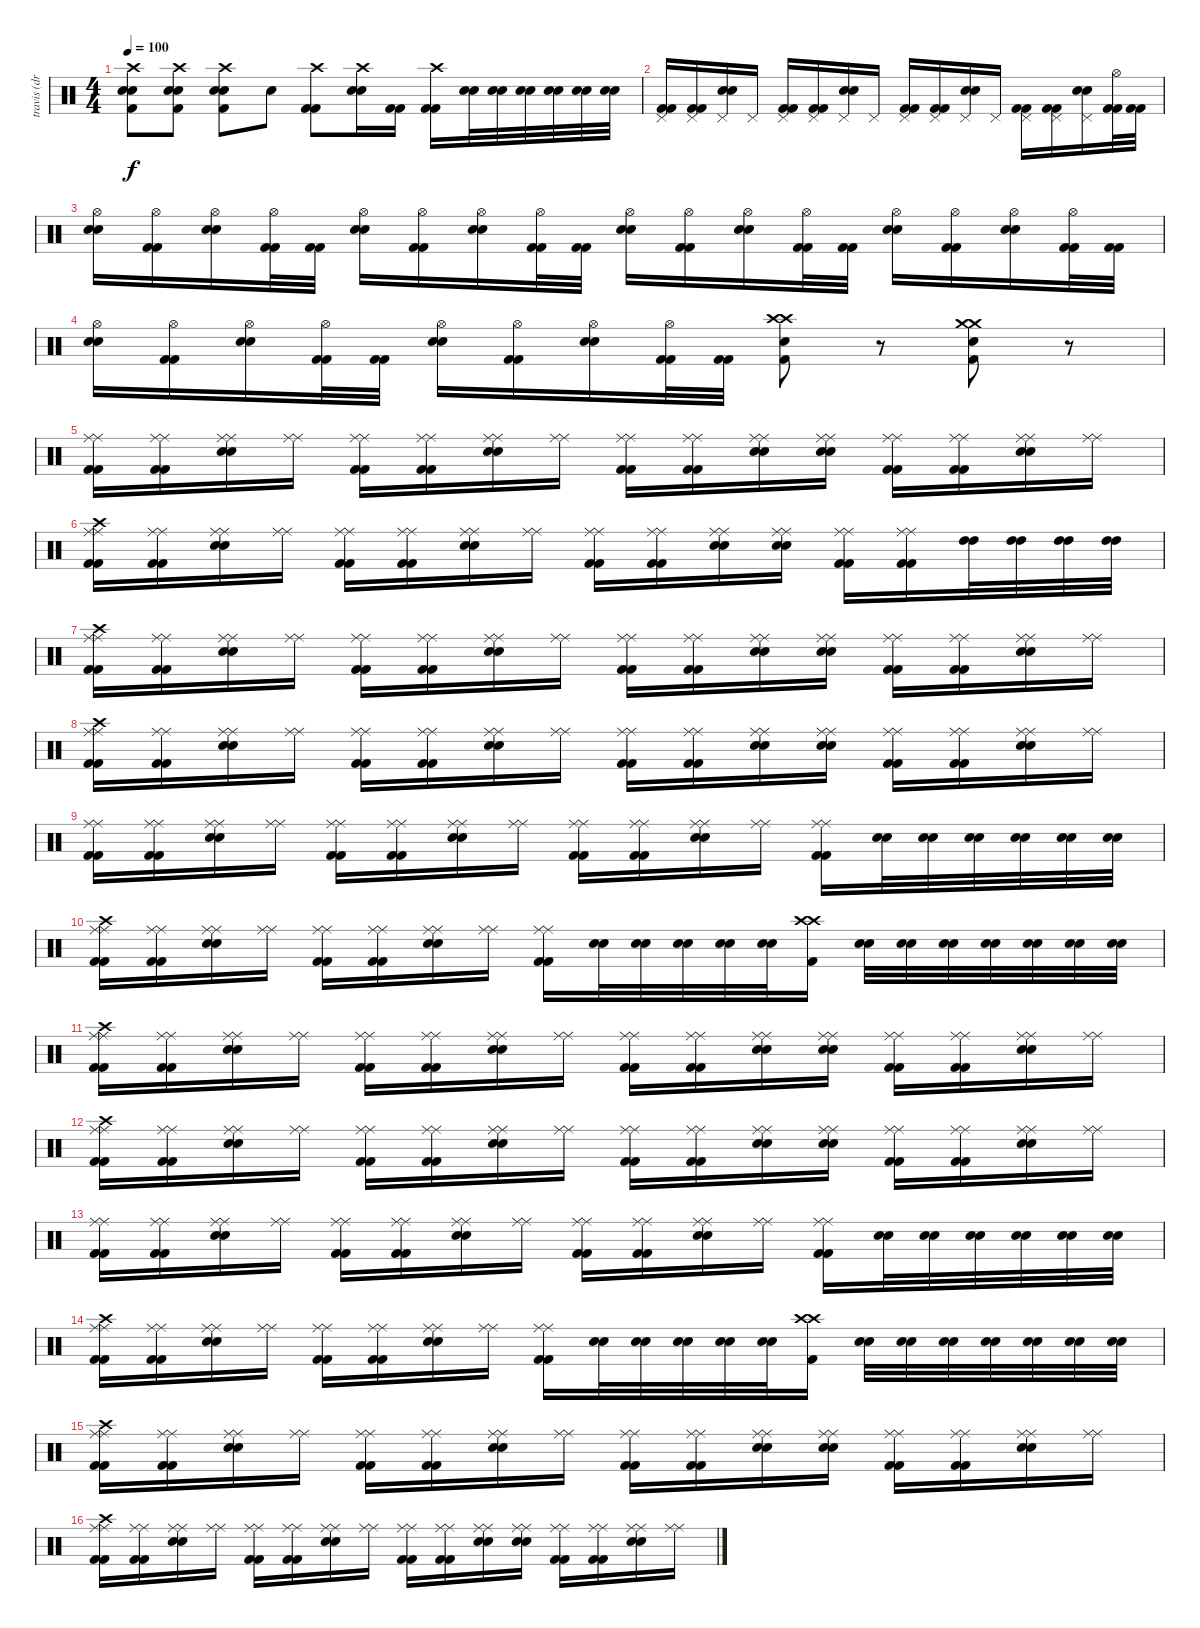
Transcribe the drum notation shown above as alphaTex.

\track ("travis (drums)" "travis (dr") {instrument percussion}
\staff {score}
\articulation defaults
\ts (4 4)
\tempo 100
\clef neutral
\ks c
("Snare (hit) 2" "Snare (hit) 2" "Kick (hit) 2" "Crash high (hit)").8{dy f} ("Snare (hit) 2" "Snare (hit) 2" "Kick (hit) 2" "Crash high (hit)").8 ("Snare (hit) 2" "Snare (hit) 2" "Kick (hit) 2" "Crash high (hit)").8 "Snare (hit) 2".8 ("Kick (hit) 2" "Kick (hit) 2" "Crash high (hit)").8 ("Snare (hit) 2" "Snare (hit) 2" "Crash high (hit)").16 ("Kick (hit) 2" "Kick (hit) 2").16 ("Kick (hit) 2" "Kick (hit) 2" "Crash high (hit)").16 ("Snare (hit) 2" "Snare (hit) 2").32 ("Snare (hit) 2" "Snare (hit) 2").32 ("Snare (hit) 2" "Snare (hit) 2").32 ("Snare (hit) 2" "Snare (hit) 2").32 ("Snare (hit) 2" "Snare (hit) 2").32 ("Snare (hit) 2" "Snare (hit) 2").32 |
("Kick (hit) 2" "Kick (hit) 2" "Pedal Hi-Hat (hit)").16 ("Kick (hit) 2" "Kick (hit) 2" "Pedal Hi-Hat (hit)").16 ("Snare (hit) 2" "Snare (hit) 2" "Pedal Hi-Hat (hit)").16 "Pedal Hi-Hat (hit)".16 ("Kick (hit) 2" "Kick (hit) 2" "Pedal Hi-Hat (hit)").16 ("Kick (hit) 2" "Kick (hit) 2" "Pedal Hi-Hat (hit)").16 ("Snare (hit) 2" "Snare (hit) 2" "Pedal Hi-Hat (hit)").16 "Pedal Hi-Hat (hit)".16 ("Kick (hit) 2" "Kick (hit) 2" "Pedal Hi-Hat (hit)").16 ("Kick (hit) 2" "Kick (hit) 2" "Pedal Hi-Hat (hit)").16 ("Snare (hit) 2" "Snare (hit) 2" "Pedal Hi-Hat (hit)").16 "Pedal Hi-Hat (hit)".16 ("Kick (hit) 2" "Kick (hit) 2" "Pedal Hi-Hat (hit)").16 ("Kick (hit) 2" "Kick (hit) 2" "Pedal Hi-Hat (hit)").16 ("Snare (hit) 2" "Snare (hit) 2" "Pedal Hi-Hat (hit)").16 ("Kick (hit) 2" "Kick (hit) 2" "Hi-Hat (open)").32 ("Kick (hit) 2" "Kick (hit) 2").32 |
("Snare (hit) 2" "Snare (hit) 2" "Hi-Hat (open)").16 ("Kick (hit) 2" "Kick (hit) 2" "Hi-Hat (open)").16 ("Snare (hit) 2" "Snare (hit) 2" "Hi-Hat (open)").16 ("Kick (hit) 2" "Kick (hit) 2" "Hi-Hat (open)").32 ("Kick (hit) 2" "Kick (hit) 2").32 ("Snare (hit) 2" "Snare (hit) 2" "Hi-Hat (open)").16 ("Kick (hit) 2" "Kick (hit) 2" "Hi-Hat (open)").16 ("Snare (hit) 2" "Snare (hit) 2" "Hi-Hat (open)").16 ("Kick (hit) 2" "Kick (hit) 2" "Hi-Hat (open)").32 ("Kick (hit) 2" "Kick (hit) 2").32 ("Snare (hit) 2" "Snare (hit) 2" "Hi-Hat (open)").16 ("Kick (hit) 2" "Kick (hit) 2" "Hi-Hat (open)").16 ("Snare (hit) 2" "Snare (hit) 2" "Hi-Hat (open)").16 ("Kick (hit) 2" "Kick (hit) 2" "Hi-Hat (open)").32 ("Kick (hit) 2" "Kick (hit) 2").32 ("Snare (hit) 2" "Snare (hit) 2" "Hi-Hat (open)").16 ("Kick (hit) 2" "Kick (hit) 2" "Hi-Hat (open)").16 ("Snare (hit) 2" "Snare (hit) 2" "Hi-Hat (open)").16 ("Kick (hit) 2" "Kick (hit) 2" "Hi-Hat (open)").32 ("Kick (hit) 2" "Kick (hit) 2").32 |
("Snare (hit) 2" "Snare (hit) 2" "Hi-Hat (open)").16 ("Kick (hit) 2" "Kick (hit) 2" "Hi-Hat (open)").16 ("Snare (hit) 2" "Snare (hit) 2" "Hi-Hat (open)").16 ("Kick (hit) 2" "Kick (hit) 2" "Hi-Hat (open)").32 ("Kick (hit) 2" "Kick (hit) 2").32 ("Snare (hit) 2" "Snare (hit) 2" "Hi-Hat (open)").16 ("Kick (hit) 2" "Kick (hit) 2" "Hi-Hat (open)").16 ("Snare (hit) 2" "Snare (hit) 2" "Hi-Hat (open)").16 ("Kick (hit) 2" "Kick (hit) 2" "Hi-Hat (open)").32 ("Kick (hit) 2" "Kick (hit) 2").32 ("Crash high (hit)" "Crash high (hit)" "Snare (hit) 2" "Kick (hit) 2").8 r.8 ("Crash medium (hit)" "Crash medium (hit)" "Snare (hit) 2" "Kick (hit) 2").8 r.8 |
("Kick (hit) 2" "Kick (hit) 2" "Ride (middle)" "Ride (middle)").16 ("Kick (hit) 2" "Kick (hit) 2" "Ride (middle)" "Ride (middle)").16 ("Snare (hit) 2" "Snare (hit) 2" "Ride (middle)" "Ride (middle)").16 ("Ride (middle)" "Ride (middle)").16 ("Kick (hit) 2" "Kick (hit) 2" "Ride (middle)" "Ride (middle)").16 ("Kick (hit) 2" "Kick (hit) 2" "Ride (middle)" "Ride (middle)").16 ("Snare (hit) 2" "Snare (hit) 2" "Ride (middle)" "Ride (middle)").16 ("Ride (middle)" "Ride (middle)").16 ("Kick (hit) 2" "Kick (hit) 2" "Ride (middle)" "Ride (middle)").16 ("Kick (hit) 2" "Kick (hit) 2" "Ride (middle)" "Ride (middle)").16 ("Snare (hit) 2" "Snare (hit) 2" "Ride (middle)" "Ride (middle)").16 ("Snare (hit) 2" "Snare (hit) 2" "Ride (middle)" "Ride (middle)").16 ("Kick (hit) 2" "Kick (hit) 2" "Ride (middle)" "Ride (middle)").16 ("Kick (hit) 2" "Kick (hit) 2" "Ride (middle)" "Ride (middle)").16 ("Snare (hit) 2" "Snare (hit) 2" "Ride (middle)" "Ride (middle)").16 ("Ride (middle)" "Ride (middle)").16 |
("Kick (hit) 2" "Kick (hit) 2" "Ride (middle)" "Ride (middle)" "Crash high (hit)").16 ("Kick (hit) 2" "Kick (hit) 2" "Ride (middle)" "Ride (middle)").16 ("Snare (hit) 2" "Snare (hit) 2" "Ride (middle)" "Ride (middle)").16 ("Ride (middle)" "Ride (middle)").16 ("Kick (hit) 2" "Kick (hit) 2" "Ride (middle)" "Ride (middle)").16 ("Kick (hit) 2" "Kick (hit) 2" "Ride (middle)" "Ride (middle)").16 ("Snare (hit) 2" "Snare (hit) 2" "Ride (middle)" "Ride (middle)").16 ("Ride (middle)" "Ride (middle)").16 ("Kick (hit) 2" "Kick (hit) 2" "Ride (middle)" "Ride (middle)").16 ("Kick (hit) 2" "Kick (hit) 2" "Ride (middle)" "Ride (middle)").16 ("Snare (hit) 2" "Snare (hit) 2" "Ride (middle)" "Ride (middle)").16 ("Snare (hit) 2" "Snare (hit) 2" "Ride (middle)" "Ride (middle)").16 ("Kick (hit) 2" "Kick (hit) 2" "Ride (middle)" "Ride (middle)").16 ("Kick (hit) 2" "Kick (hit) 2" "Ride (middle)" "Ride (middle)").16 ("High Tom (hit)" "High Tom (hit)").32 ("High Tom (hit)" "High Tom (hit)").32 ("High Tom (hit)" "High Tom (hit)").32 ("High Tom (hit)" "High Tom (hit)").32 |
("Kick (hit) 2" "Kick (hit) 2" "Ride (middle)" "Ride (middle)" "Crash high (hit)").16 ("Kick (hit) 2" "Kick (hit) 2" "Ride (middle)" "Ride (middle)").16 ("Snare (hit) 2" "Snare (hit) 2" "Ride (middle)" "Ride (middle)").16 ("Ride (middle)" "Ride (middle)").16 ("Kick (hit) 2" "Kick (hit) 2" "Ride (middle)" "Ride (middle)").16 ("Kick (hit) 2" "Kick (hit) 2" "Ride (middle)" "Ride (middle)").16 ("Snare (hit) 2" "Snare (hit) 2" "Ride (middle)" "Ride (middle)").16 ("Ride (middle)" "Ride (middle)").16 ("Kick (hit) 2" "Kick (hit) 2" "Ride (middle)" "Ride (middle)").16 ("Kick (hit) 2" "Kick (hit) 2" "Ride (middle)" "Ride (middle)").16 ("Snare (hit) 2" "Snare (hit) 2" "Ride (middle)" "Ride (middle)").16 ("Snare (hit) 2" "Snare (hit) 2" "Ride (middle)" "Ride (middle)").16 ("Kick (hit) 2" "Kick (hit) 2" "Ride (middle)" "Ride (middle)").16 ("Kick (hit) 2" "Kick (hit) 2" "Ride (middle)" "Ride (middle)").16 ("Snare (hit) 2" "Snare (hit) 2" "Ride (middle)" "Ride (middle)").16 ("Ride (middle)" "Ride (middle)").16 |
("Kick (hit) 2" "Kick (hit) 2" "Ride (middle)" "Ride (middle)" "Crash high (hit)").16 ("Kick (hit) 2" "Kick (hit) 2" "Ride (middle)" "Ride (middle)").16 ("Snare (hit) 2" "Snare (hit) 2" "Ride (middle)" "Ride (middle)").16 ("Ride (middle)" "Ride (middle)").16 ("Kick (hit) 2" "Kick (hit) 2" "Ride (middle)" "Ride (middle)").16 ("Kick (hit) 2" "Kick (hit) 2" "Ride (middle)" "Ride (middle)").16 ("Snare (hit) 2" "Snare (hit) 2" "Ride (middle)" "Ride (middle)").16 ("Ride (middle)" "Ride (middle)").16 ("Kick (hit) 2" "Kick (hit) 2" "Ride (middle)" "Ride (middle)").16 ("Kick (hit) 2" "Kick (hit) 2" "Ride (middle)" "Ride (middle)").16 ("Snare (hit) 2" "Snare (hit) 2" "Ride (middle)" "Ride (middle)").16 ("Snare (hit) 2" "Snare (hit) 2" "Ride (middle)" "Ride (middle)").16 ("Kick (hit) 2" "Kick (hit) 2" "Ride (middle)" "Ride (middle)").16 ("Kick (hit) 2" "Kick (hit) 2" "Ride (middle)" "Ride (middle)").16 ("Snare (hit) 2" "Snare (hit) 2" "Ride (middle)" "Ride (middle)").16 ("Ride (middle)" "Ride (middle)").16 |
("Kick (hit) 2" "Kick (hit) 2" "Ride (middle)" "Ride (middle)").16 ("Kick (hit) 2" "Kick (hit) 2" "Ride (middle)" "Ride (middle)").16 ("Snare (hit) 2" "Snare (hit) 2" "Ride (middle)" "Ride (middle)").16 ("Ride (middle)" "Ride (middle)").16 ("Kick (hit) 2" "Kick (hit) 2" "Ride (middle)" "Ride (middle)").16 ("Kick (hit) 2" "Kick (hit) 2" "Ride (middle)" "Ride (middle)").16 ("Snare (hit) 2" "Snare (hit) 2" "Ride (middle)" "Ride (middle)").16 ("Ride (middle)" "Ride (middle)").16 ("Kick (hit) 2" "Kick (hit) 2" "Ride (middle)" "Ride (middle)").16 ("Kick (hit) 2" "Kick (hit) 2" "Ride (middle)" "Ride (middle)").16 ("Snare (hit) 2" "Snare (hit) 2" "Ride (middle)" "Ride (middle)").16 ("Ride (middle)" "Ride (middle)").16 ("Kick (hit) 2" "Kick (hit) 2" "Ride (middle)" "Ride (middle)").16 ("Snare (hit) 2" "Snare (hit) 2").32 ("Snare (hit) 2" "Snare (hit) 2").32 ("Snare (hit) 2" "Snare (hit) 2").32 ("Snare (hit) 2" "Snare (hit) 2").32 ("Snare (hit) 2" "Snare (hit) 2").32 ("Snare (hit) 2" "Snare (hit) 2").32 |
("Kick (hit) 2" "Kick (hit) 2" "Ride (middle)" "Ride (middle)" "Crash high (hit)").16 ("Kick (hit) 2" "Kick (hit) 2" "Ride (middle)" "Ride (middle)").16 ("Snare (hit) 2" "Snare (hit) 2" "Ride (middle)" "Ride (middle)").16 ("Ride (middle)" "Ride (middle)").16 ("Kick (hit) 2" "Kick (hit) 2" "Ride (middle)" "Ride (middle)").16 ("Kick (hit) 2" "Kick (hit) 2" "Ride (middle)" "Ride (middle)").16 ("Snare (hit) 2" "Snare (hit) 2" "Ride (middle)" "Ride (middle)").16 ("Ride (middle)" "Ride (middle)").16 ("Kick (hit) 2" "Kick (hit) 2" "Ride (middle)" "Ride (middle)").16 ("Snare (hit) 2" "Snare (hit) 2").32 ("Snare (hit) 2" "Snare (hit) 2").32 ("Snare (hit) 2" "Snare (hit) 2").32 ("Snare (hit) 2" "Snare (hit) 2").32 ("Snare (hit) 2" "Snare (hit) 2").32 ("Crash high (hit)" "Crash high (hit)" "Kick (hit) 2").16 ("Snare (hit) 2" "Snare (hit) 2").32 ("Snare (hit) 2" "Snare (hit) 2").32 ("Snare (hit) 2" "Snare (hit) 2").32 ("Snare (hit) 2" "Snare (hit) 2").32 ("Snare (hit) 2" "Snare (hit) 2").32 ("Snare (hit) 2" "Snare (hit) 2").32 ("Snare (hit) 2" "Snare (hit) 2").32 |
("Kick (hit) 2" "Kick (hit) 2" "Ride (middle)" "Ride (middle)" "Crash high (hit)").16 ("Kick (hit) 2" "Kick (hit) 2" "Ride (middle)" "Ride (middle)").16 ("Snare (hit) 2" "Snare (hit) 2" "Ride (middle)" "Ride (middle)").16 ("Ride (middle)" "Ride (middle)").16 ("Kick (hit) 2" "Kick (hit) 2" "Ride (middle)" "Ride (middle)").16 ("Kick (hit) 2" "Kick (hit) 2" "Ride (middle)" "Ride (middle)").16 ("Snare (hit) 2" "Snare (hit) 2" "Ride (middle)" "Ride (middle)").16 ("Ride (middle)" "Ride (middle)").16 ("Kick (hit) 2" "Kick (hit) 2" "Ride (middle)" "Ride (middle)").16 ("Kick (hit) 2" "Kick (hit) 2" "Ride (middle)" "Ride (middle)").16 ("Snare (hit) 2" "Snare (hit) 2" "Ride (middle)" "Ride (middle)").16 ("Snare (hit) 2" "Snare (hit) 2" "Ride (middle)" "Ride (middle)").16 ("Kick (hit) 2" "Kick (hit) 2" "Ride (middle)" "Ride (middle)").16 ("Kick (hit) 2" "Kick (hit) 2" "Ride (middle)" "Ride (middle)").16 ("Snare (hit) 2" "Snare (hit) 2" "Ride (middle)" "Ride (middle)").16 ("Ride (middle)" "Ride (middle)").16 |
("Kick (hit) 2" "Kick (hit) 2" "Ride (middle)" "Ride (middle)" "Crash high (hit)").16 ("Kick (hit) 2" "Kick (hit) 2" "Ride (middle)" "Ride (middle)").16 ("Snare (hit) 2" "Snare (hit) 2" "Ride (middle)" "Ride (middle)").16 ("Ride (middle)" "Ride (middle)").16 ("Kick (hit) 2" "Kick (hit) 2" "Ride (middle)" "Ride (middle)").16 ("Kick (hit) 2" "Kick (hit) 2" "Ride (middle)" "Ride (middle)").16 ("Snare (hit) 2" "Snare (hit) 2" "Ride (middle)" "Ride (middle)").16 ("Ride (middle)" "Ride (middle)").16 ("Kick (hit) 2" "Kick (hit) 2" "Ride (middle)" "Ride (middle)").16 ("Kick (hit) 2" "Kick (hit) 2" "Ride (middle)" "Ride (middle)").16 ("Snare (hit) 2" "Snare (hit) 2" "Ride (middle)" "Ride (middle)").16 ("Snare (hit) 2" "Snare (hit) 2" "Ride (middle)" "Ride (middle)").16 ("Kick (hit) 2" "Kick (hit) 2" "Ride (middle)" "Ride (middle)").16 ("Kick (hit) 2" "Kick (hit) 2" "Ride (middle)" "Ride (middle)").16 ("Snare (hit) 2" "Snare (hit) 2" "Ride (middle)" "Ride (middle)").16 ("Ride (middle)" "Ride (middle)").16 |
("Kick (hit) 2" "Kick (hit) 2" "Ride (middle)" "Ride (middle)").16 ("Kick (hit) 2" "Kick (hit) 2" "Ride (middle)" "Ride (middle)").16 ("Snare (hit) 2" "Snare (hit) 2" "Ride (middle)" "Ride (middle)").16 ("Ride (middle)" "Ride (middle)").16 ("Kick (hit) 2" "Kick (hit) 2" "Ride (middle)" "Ride (middle)").16 ("Kick (hit) 2" "Kick (hit) 2" "Ride (middle)" "Ride (middle)").16 ("Snare (hit) 2" "Snare (hit) 2" "Ride (middle)" "Ride (middle)").16 ("Ride (middle)" "Ride (middle)").16 ("Kick (hit) 2" "Kick (hit) 2" "Ride (middle)" "Ride (middle)").16 ("Kick (hit) 2" "Kick (hit) 2" "Ride (middle)" "Ride (middle)").16 ("Snare (hit) 2" "Snare (hit) 2" "Ride (middle)" "Ride (middle)").16 ("Ride (middle)" "Ride (middle)").16 ("Kick (hit) 2" "Kick (hit) 2" "Ride (middle)" "Ride (middle)").16 ("Snare (hit) 2" "Snare (hit) 2").32 ("Snare (hit) 2" "Snare (hit) 2").32 ("Snare (hit) 2" "Snare (hit) 2").32 ("Snare (hit) 2" "Snare (hit) 2").32 ("Snare (hit) 2" "Snare (hit) 2").32 ("Snare (hit) 2" "Snare (hit) 2").32 |
("Kick (hit) 2" "Kick (hit) 2" "Ride (middle)" "Ride (middle)" "Crash high (hit)").16 ("Kick (hit) 2" "Kick (hit) 2" "Ride (middle)" "Ride (middle)").16 ("Snare (hit) 2" "Snare (hit) 2" "Ride (middle)" "Ride (middle)").16 ("Ride (middle)" "Ride (middle)").16 ("Kick (hit) 2" "Kick (hit) 2" "Ride (middle)" "Ride (middle)").16 ("Kick (hit) 2" "Kick (hit) 2" "Ride (middle)" "Ride (middle)").16 ("Snare (hit) 2" "Snare (hit) 2" "Ride (middle)" "Ride (middle)").16 ("Ride (middle)" "Ride (middle)").16 ("Kick (hit) 2" "Kick (hit) 2" "Ride (middle)" "Ride (middle)").16 ("Snare (hit) 2" "Snare (hit) 2").32 ("Snare (hit) 2" "Snare (hit) 2").32 ("Snare (hit) 2" "Snare (hit) 2").32 ("Snare (hit) 2" "Snare (hit) 2").32 ("Snare (hit) 2" "Snare (hit) 2").32 ("Crash high (hit)" "Crash high (hit)" "Kick (hit) 2").16 ("Snare (hit) 2" "Snare (hit) 2").32 ("Snare (hit) 2" "Snare (hit) 2").32 ("Snare (hit) 2" "Snare (hit) 2").32 ("Snare (hit) 2" "Snare (hit) 2").32 ("Snare (hit) 2" "Snare (hit) 2").32 ("Snare (hit) 2" "Snare (hit) 2").32 ("Snare (hit) 2" "Snare (hit) 2").32 |
("Kick (hit) 2" "Kick (hit) 2" "Ride (middle)" "Ride (middle)" "Crash high (hit)").16 ("Kick (hit) 2" "Kick (hit) 2" "Ride (middle)" "Ride (middle)").16 ("Snare (hit) 2" "Snare (hit) 2" "Ride (middle)" "Ride (middle)").16 ("Ride (middle)" "Ride (middle)").16 ("Kick (hit) 2" "Kick (hit) 2" "Ride (middle)" "Ride (middle)").16 ("Kick (hit) 2" "Kick (hit) 2" "Ride (middle)" "Ride (middle)").16 ("Snare (hit) 2" "Snare (hit) 2" "Ride (middle)" "Ride (middle)").16 ("Ride (middle)" "Ride (middle)").16 ("Kick (hit) 2" "Kick (hit) 2" "Ride (middle)" "Ride (middle)").16 ("Kick (hit) 2" "Kick (hit) 2" "Ride (middle)" "Ride (middle)").16 ("Snare (hit) 2" "Snare (hit) 2" "Ride (middle)" "Ride (middle)").16 ("Snare (hit) 2" "Snare (hit) 2" "Ride (middle)" "Ride (middle)").16 ("Kick (hit) 2" "Kick (hit) 2" "Ride (middle)" "Ride (middle)").16 ("Kick (hit) 2" "Kick (hit) 2" "Ride (middle)" "Ride (middle)").16 ("Snare (hit) 2" "Snare (hit) 2" "Ride (middle)" "Ride (middle)").16 ("Ride (middle)" "Ride (middle)").16 |
("Kick (hit) 2" "Kick (hit) 2" "Ride (middle)" "Ride (middle)" "Crash high (hit)").16 ("Kick (hit) 2" "Kick (hit) 2" "Ride (middle)" "Ride (middle)").16 ("Snare (hit) 2" "Snare (hit) 2" "Ride (middle)" "Ride (middle)").16 ("Ride (middle)" "Ride (middle)").16 ("Kick (hit) 2" "Kick (hit) 2" "Ride (middle)" "Ride (middle)").16 ("Kick (hit) 2" "Kick (hit) 2" "Ride (middle)" "Ride (middle)").16 ("Snare (hit) 2" "Snare (hit) 2" "Ride (middle)" "Ride (middle)").16 ("Ride (middle)" "Ride (middle)").16 ("Kick (hit) 2" "Kick (hit) 2" "Ride (middle)" "Ride (middle)").16 ("Kick (hit) 2" "Kick (hit) 2" "Ride (middle)" "Ride (middle)").16 ("Snare (hit) 2" "Snare (hit) 2" "Ride (middle)" "Ride (middle)").16 ("Snare (hit) 2" "Snare (hit) 2" "Ride (middle)" "Ride (middle)").16 ("Kick (hit) 2" "Kick (hit) 2" "Ride (middle)" "Ride (middle)").16 ("Kick (hit) 2" "Kick (hit) 2" "Ride (middle)" "Ride (middle)").16 ("Snare (hit) 2" "Snare (hit) 2" "Ride (middle)" "Ride (middle)").16 ("Ride (middle)" "Ride (middle)").16
